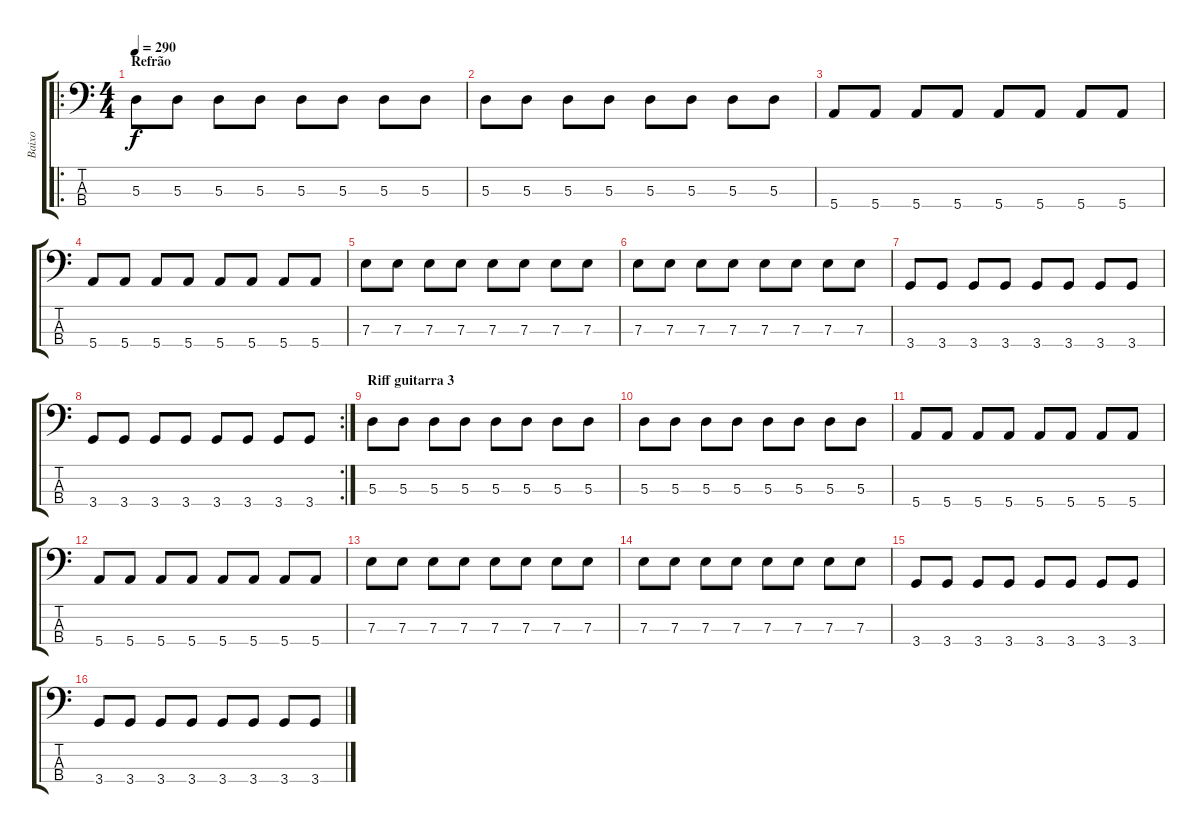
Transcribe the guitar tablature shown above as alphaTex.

\track ("Baixo" "Baixo") {instrument electricbasspick}
\staff {score tabs}
\tuning (G2 D2 A1 E1) {hide}
\ro
\ts (4 4)
\section ("" "Refrão")
\tempo 290
\clef f4
\ks c
5.3.8{dy f} 5.3.8 5.3.8 5.3.8 5.3.8 5.3.8 5.3.8 5.3.8 |
5.3.8 5.3.8 5.3.8 5.3.8 5.3.8 5.3.8 5.3.8 5.3.8 |
5.4.8 5.4.8 5.4.8 5.4.8 5.4.8 5.4.8 5.4.8 5.4.8 |
5.4.8 5.4.8 5.4.8 5.4.8 5.4.8 5.4.8 5.4.8 5.4.8 |
7.3.8 7.3.8 7.3.8 7.3.8 7.3.8 7.3.8 7.3.8 7.3.8 |
7.3.8 7.3.8 7.3.8 7.3.8 7.3.8 7.3.8 7.3.8 7.3.8 |
3.4.8 3.4.8 3.4.8 3.4.8 3.4.8 3.4.8 3.4.8 3.4.8 |
\rc 2
3.4.8 3.4.8 3.4.8 3.4.8 3.4.8 3.4.8 3.4.8 3.4.8 |
\section ("" "Riff guitarra 3")
5.3.8 5.3.8 5.3.8 5.3.8 5.3.8 5.3.8 5.3.8 5.3.8 |
5.3.8 5.3.8 5.3.8 5.3.8 5.3.8 5.3.8 5.3.8 5.3.8 |
5.4.8 5.4.8 5.4.8 5.4.8 5.4.8 5.4.8 5.4.8 5.4.8 |
5.4.8 5.4.8 5.4.8 5.4.8 5.4.8 5.4.8 5.4.8 5.4.8 |
7.3.8 7.3.8 7.3.8 7.3.8 7.3.8 7.3.8 7.3.8 7.3.8 |
7.3.8 7.3.8 7.3.8 7.3.8 7.3.8 7.3.8 7.3.8 7.3.8 |
3.4.8 3.4.8 3.4.8 3.4.8 3.4.8 3.4.8 3.4.8 3.4.8 |
3.4.8 3.4.8 3.4.8 3.4.8 3.4.8 3.4.8 3.4.8 3.4.8
